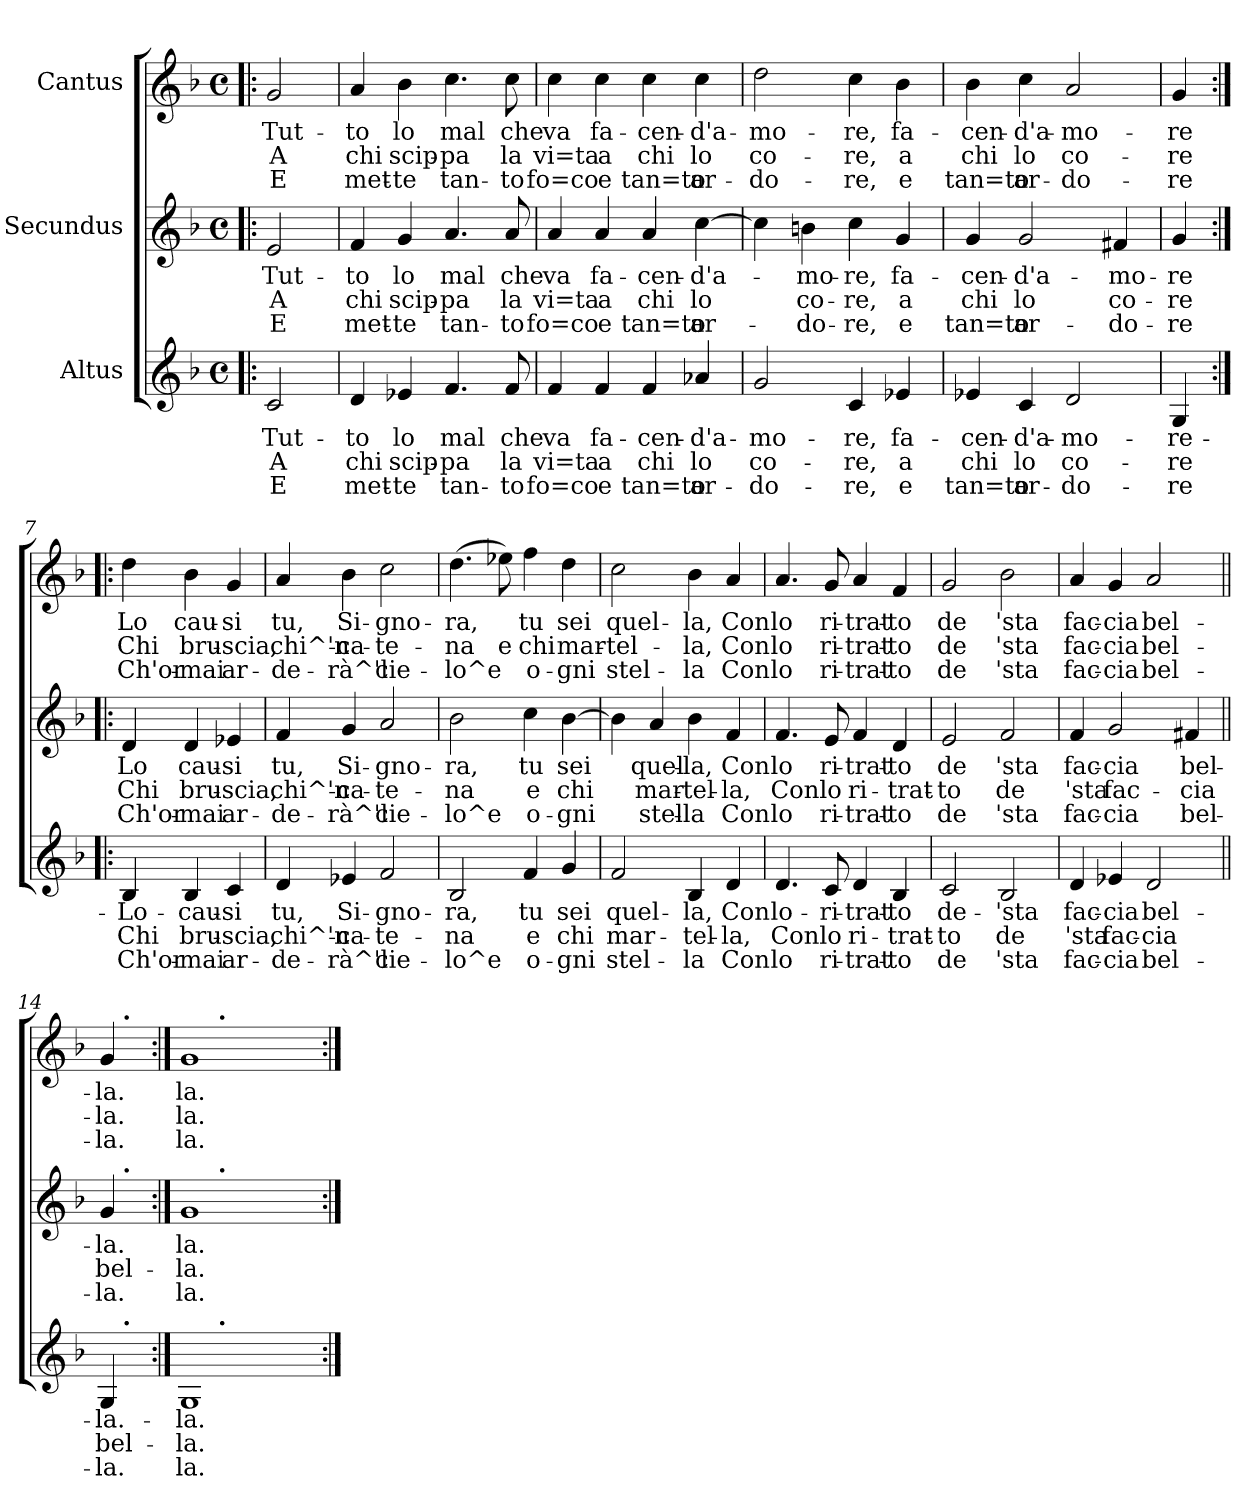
**kern	**text	**text	**text	**kern	**text	**text	**text	**kern	**text	**text	**text
*part3	*part3	*part3	*part3	*part2	*part2	*part2	*part2	*part1	*part1	*part1	*part1
*staff3	*staff3	*staff3	*staff3	*staff2	*staff2	*staff2	*staff2	*staff1	*staff1	*staff1	*staff1
*I"Altus	*	*	*	*I"Secundus	*	*	*	*I"Cantus	*	*	*
*clefG2	*	*	*	*clefG2	*	*	*	*clefG2	*	*	*
*k[b-]	*	*	*	*k[b-]	*	*	*	*k[b-]	*	*	*
*F:	*	*	*	*F:	*	*	*	*F:	*	*	*
*M4/4	*	*	*	*M4/4	*	*	*	*M4/4	*	*	*
*met(c)	*	*	*	*met(c)	*	*	*	*met(c)	*	*	*
=1!|:	=1!|:	=1!|:	=1!|:	=1!|:	=1!|:	=1!|:	=1!|:	=1!|:	=1!|:	=1!|:	=1!|:
!	!LO:LY:b	!LO:LY:b	!LO:LY:b	!	!LO:LY:b	!LO:LY:b	!LO:LY:b	!	!LO:LY:b	!LO:LY:b	!LO:LY:b
2c/	Tut-	A	E	2e/	Tut-	A	E	2g/	Tut-	A	E
=2	=2	=2	=2	=2	=2	=2	=2	=2	=2	=2	=2
!	!LO:LY:b	!LO:LY:b	!LO:LY:b	!	!LO:LY:b	!LO:LY:b	!LO:LY:b	!	!LO:LY:b	!LO:LY:b	!LO:LY:b
4d/	-to	chi	met-	4f/	-to	chi	met-	4a/	-to	chi	met-
!	!LO:LY:b	!LO:LY:b	!LO:LY:b	!	!LO:LY:b	!LO:LY:b	!LO:LY:b	!	!LO:LY:b	!LO:LY:b	!LO:LY:b
4e-X/	lo	scip-	-te	4g/	lo	scip-	-te	4b-\	lo	scip-	-te
!	!LO:LY:b	!LO:LY:b	!LO:LY:b	!	!LO:LY:b	!LO:LY:b	!LO:LY:b	!	!LO:LY:b	!LO:LY:b	!LO:LY:b
4.f/	mal	-pa	tan-	4.a/	mal	-pa	tan-	4.cc\	mal	-pa	tan-
!	!LO:LY:b	!LO:LY:b	!LO:LY:b	!	!LO:LY:b	!LO:LY:b	!LO:LY:b	!	!LO:LY:b	!LO:LY:b	!LO:LY:b
8f/	che	la	-to	8a/	che	la	-to	8cc\	che	la	-to
=3	=3	=3	=3	=3	=3	=3	=3	=3	=3	=3	=3
!	!LO:LY:b	!LO:LY:b	!LO:LY:b	!	!LO:LY:b	!LO:LY:b	!LO:LY:b	!	!LO:LY:b	!LO:LY:b	!LO:LY:b
4f/	va	vi=ta	fo=co	4a/	va	vi=ta	fo=co	4cc\	va	vi=ta	fo=co
!	!LO:LY:b	!LO:LY:b	!LO:LY:b	!	!LO:LY:b	!LO:LY:b	!LO:LY:b	!	!LO:LY:b	!LO:LY:b	!LO:LY:b
4f/	fa-	a	e	4a/	fa-	a	e	4cc\	fa-	a	e
!	!LO:LY:b	!LO:LY:b	!LO:LY:b	!	!LO:LY:b	!LO:LY:b	!LO:LY:b	!	!LO:LY:b	!LO:LY:b	!LO:LY:b
4f/	-cen-	chi	tan=to	4a/	-cen-	chi	tan=to	4cc\	-cen-	chi	tan=to
!	!LO:LY:b	!LO:LY:b	!LO:LY:b	!	!LO:LY:b	!LO:LY:b	!LO:LY:b	!	!LO:LY:b	!LO:LY:b	!LO:LY:b
4a-X/	-d'a-	lo	ar-	[>4cc\	-d'a-	lo	ar-	4cc\	-d'a-	lo	ar-
=4	=4	=4	=4	=4	=4	=4	=4	=4	=4	=4	=4
!	!LO:LY:b	!LO:LY:b	!LO:LY:b	!	!	!	!	!	!LO:LY:b	!LO:LY:b	!LO:LY:b
2g/	-mo-	co-	-do-	4cc\]	.	.	.	2dd\	-mo-	co-	-do-
!	!	!	!	!	!LO:LY:b	!LO:LY:b	!LO:LY:b	!	!	!	!
.	.	.	.	4bn\	-mo-	co-	-do-	.	.	.	.
!	!LO:LY:b	!LO:LY:b	!LO:LY:b	!	!LO:LY:b	!LO:LY:b	!LO:LY:b	!	!LO:LY:b	!LO:LY:b	!LO:LY:b
4c/	-re,	-re,	-re,	4cc\	-re,	-re,	-re,	4cc\	-re,	-re,	-re,
!	!LO:LY:b	!LO:LY:b	!LO:LY:b	!	!LO:LY:b	!LO:LY:b	!LO:LY:b	!	!LO:LY:b	!LO:LY:b	!LO:LY:b
4e-X/	fa-	a	e	4g/	fa-	a	e	4b-\	fa-	a	e
=5	=5	=5	=5	=5	=5	=5	=5	=5	=5	=5	=5
!	!LO:LY:b	!LO:LY:b	!LO:LY:b	!	!LO:LY:b	!LO:LY:b	!LO:LY:b	!	!LO:LY:b	!LO:LY:b	!LO:LY:b
4e-X/	-cen-	chi	tan=to	4g/	-cen-	chi	tan=to	4b-\	-cen-	chi	tan=to
!	!LO:LY:b	!LO:LY:b	!LO:LY:b	!	!LO:LY:b	!LO:LY:b	!LO:LY:b	!	!LO:LY:b	!LO:LY:b	!LO:LY:b
4c/	-d'a-	lo	ar-	2g/	-d'a-	lo	ar-	4cc\	-d'a-	lo	ar-
!	!LO:LY:b	!LO:LY:b	!LO:LY:b	!	!	!	!	!	!LO:LY:b	!LO:LY:b	!LO:LY:b
2d/	-mo-	co-	-do-	.	.	.	.	2a/	-mo-	co-	-do-
!	!	!	!	!	!LO:LY:b	!LO:LY:b	!LO:LY:b	!	!	!	!
.	.	.	.	4f#X/	-mo-	co-	-do-	.	.	.	.
!!LO:LB:g=z
=6	=6	=6	=6	=6	=6	=6	=6	=6	=6	=6	=6
!	!LO:LY:b	!LO:LY:b	!LO:LY:b	!	!LO:LY:b	!LO:LY:b	!LO:LY:b	!	!LO:LY:b	!LO:LY:b	!LO:LY:b
4G/	-re-	-re	-re	4g/	-re	-re	-re	4g/	-re	-re	-re
=7:|!|:	=7:|!|:	=7:|!|:	=7:|!|:	=7:|!|:	=7:|!|:	=7:|!|:	=7:|!|:	=7:|!|:	=7:|!|:	=7:|!|:	=7:|!|:
!	!LO:LY:b	!LO:LY:b	!LO:LY:b	!	!LO:LY:b	!LO:LY:b	!LO:LY:b	!	!LO:LY:b	!LO:LY:b	!LO:LY:b
4B-/	-Lo-	Chi	Ch'or-	4d/	Lo	Chi	Ch'or-	4dd\	Lo	Chi	Ch'or-
!	!LO:LY:b	!LO:LY:b	!LO:LY:b	!	!LO:LY:b	!LO:LY:b	!LO:LY:b	!	!LO:LY:b	!LO:LY:b	!LO:LY:b
4B-/	-cau-	bru-	-mai	4d/	cau-	bru-	-mai	4b-\	cau-	bru-	-mai
!	!LO:LY:b	!LO:LY:b	!LO:LY:b	!	!LO:LY:b	!LO:LY:b	!LO:LY:b	!	!LO:LY:b	!LO:LY:b	!LO:LY:b
4c/	-si	-scia,	ar-	4e-X/	-si	-scia,	ar-	4g/	-si	-scia,	ar-
=8	=8	=8	=8	=8	=8	=8	=8	=8	=8	=8	=8
!	!LO:LY:b	!LO:LY:b	!LO:LY:b	!	!LO:LY:b	!LO:LY:b	!LO:LY:b	!	!LO:LY:b	!LO:LY:b	!LO:LY:b
4d/	tu,	chi^'n-	-de-	4f/	tu,	chi^'n-	-de-	4a/	tu,	chi^'n-	-de-
!	!LO:LY:b	!LO:LY:b	!LO:LY:b	!	!LO:LY:b	!LO:LY:b	!LO:LY:b	!	!LO:LY:b	!LO:LY:b	!LO:LY:b
4e-X/	Si-	-ca-	-rà^'l	4g/	Si-	-ca-	-rà^'l	4b-\	Si-	-ca-	-rà^'l
!	!LO:LY:b	!LO:LY:b	!LO:LY:b	!	!LO:LY:b	!LO:LY:b	!LO:LY:b	!	!LO:LY:b	!LO:LY:b	!LO:LY:b
2f/	-gno-	-te-	cie-	2a/	-gno-	-te-	cie-	2cc\	-gno-	-te-	cie-
=9	=9	=9	=9	=9	=9	=9	=9	=9	=9	=9	=9
!	!LO:LY:b	!LO:LY:b	!LO:LY:b	!	!LO:LY:b	!LO:LY:b	!LO:LY:b	!	!LO:LY:b	!LO:LY:b	!LO:LY:b
2B-/	-ra,	-na	-lo^e	2b-\	-ra,	-na	-lo^e	(>4.dd\	-ra,	-na	-lo^e
!	!	!	!	!	!	!	!	!	!	!LO:LY:b	!
.	.	.	.	.	.	.	.	8ee-X\)	.	e	.
!	!LO:LY:b	!LO:LY:b	!LO:LY:b	!	!LO:LY:b	!LO:LY:b	!LO:LY:b	!	!LO:LY:b	!LO:LY:b	!LO:LY:b
4f/	tu	e	o-	4cc\	tu	e	o-	4ff\	tu	chi	o-
!	!LO:LY:b	!LO:LY:b	!LO:LY:b	!	!LO:LY:b	!LO:LY:b	!LO:LY:b	!	!LO:LY:b	!LO:LY:b	!LO:LY:b
4g/	sei	chi	-gni	[>4b-\	sei	chi	-gni	4dd\	sei	mar-	-gni
=10	=10	=10	=10	=10	=10	=10	=10	=10	=10	=10	=10
!	!LO:LY:b	!LO:LY:b	!LO:LY:b	!	!	!	!	!	!LO:LY:b	!LO:LY:b	!LO:LY:b
2f/	quel-	mar-	stel-	4b-\]	.	.	.	2cc\	quel-	-tel-	stel-
!	!	!	!	!	!LO:LY:b	!LO:LY:b	!LO:LY:b	!	!	!	!
.	.	.	.	4a/	quel-	mar-	stel-	.	.	.	.
!	!LO:LY:b	!LO:LY:b	!LO:LY:b	!	!LO:LY:b	!LO:LY:b	!LO:LY:b	!	!LO:LY:b	!LO:LY:b	!LO:LY:b
4B-/	-la,	-tel-	-la	4b-\	-la,	-tel-	-la	4b-\	-la,	-la,	-la
!	!LO:LY:b	!LO:LY:b	!LO:LY:b	!	!LO:LY:b	!LO:LY:b	!LO:LY:b	!	!LO:LY:b	!LO:LY:b	!LO:LY:b
4d/	Con	-la,	Con	4f/	Con	-la,	Con	4a/	Con	Con	Con
=11	=11	=11	=11	=11	=11	=11	=11	=11	=11	=11	=11
!	!LO:LY:b	!LO:LY:b	!LO:LY:b	!	!LO:LY:b	!LO:LY:b	!LO:LY:b	!	!LO:LY:b	!LO:LY:b	!LO:LY:b
4.d/	lo-	Con	lo	4.f/	lo	Con	lo	4.a/	lo	lo	lo
!	!LO:LY:b	!LO:LY:b	!LO:LY:b	!	!LO:LY:b	!LO:LY:b	!LO:LY:b	!	!LO:LY:b	!LO:LY:b	!LO:LY:b
8c/	-ri-	lo	ri-	8e/	ri-	lo	ri-	8g/	ri-	ri-	ri-
!	!LO:LY:b	!LO:LY:b	!LO:LY:b	!	!LO:LY:b	!LO:LY:b	!LO:LY:b	!	!LO:LY:b	!LO:LY:b	!LO:LY:b
4d/	-trat-	ri-	-trat-	4f/	-trat-	ri-	-trat-	4a/	-trat-	-trat-	-trat-
!	!LO:LY:b	!LO:LY:b	!LO:LY:b	!	!LO:LY:b	!LO:LY:b	!LO:LY:b	!	!LO:LY:b	!LO:LY:b	!LO:LY:b
4B-/	-to	-trat-	-to	4d/	-to	-trat-	-to	4f/	-to	-to	-to
!!LO:LB:g=z
=12	=12	=12	=12	=12	=12	=12	=12	=12	=12	=12	=12
!	!LO:LY:b	!LO:LY:b	!LO:LY:b	!	!LO:LY:b	!LO:LY:b	!LO:LY:b	!	!LO:LY:b	!LO:LY:b	!LO:LY:b
2c/	de-	-to	de	2e/	de	-to	de	2g/	de	de	de
!	!LO:LY:b	!LO:LY:b	!LO:LY:b	!	!LO:LY:b	!LO:LY:b	!LO:LY:b	!	!LO:LY:b	!LO:LY:b	!LO:LY:b
2B-/	-'sta	de	'sta	2f/	'sta	de	'sta	2b-\	'sta	'sta	'sta
=13	=13	=13	=13	=13	=13	=13	=13	=13	=13	=13	=13
!	!LO:LY:b	!LO:LY:b	!LO:LY:b	!	!LO:LY:b	!LO:LY:b	!LO:LY:b	!	!LO:LY:b	!LO:LY:b	!LO:LY:b
4d/	fac-	'sta	fac-	4f/	fac-	'sta	fac-	4a/	fac-	fac-	fac-
!	!LO:LY:b	!LO:LY:b	!LO:LY:b	!	!LO:LY:b	!LO:LY:b	!LO:LY:b	!	!LO:LY:b	!LO:LY:b	!LO:LY:b
4e-X/	-cia	fac-	-cia	2g/	-cia	fac-	-cia	4g/	-cia	-cia	-cia
!	!LO:LY:b	!LO:LY:b	!LO:LY:b	!	!	!	!	!	!LO:LY:b	!LO:LY:b	!LO:LY:b
2d/	bel-	-cia	bel-	.	.	.	.	2a/	bel-	bel-	bel-
!	!	!	!	!	!LO:LY:b	!LO:LY:b	!LO:LY:b	!	!	!	!
.	.	.	.	4f#X/	bel-	-cia	bel-	.	.	.	.
=14||	=14||	=14||	=14||	=14||	=14||	=14||	=14||	=14||	=14||	=14||	=14||
!	!LO:LY:b	!LO:LY:b	!LO:LY:b	!	!LO:LY:b	!LO:LY:b	!LO:LY:b	!	!LO:LY:b	!LO:LY:b	!LO:LY:b
*^	*	*	*	*^	*	*	*	*^	*	*	*
4G/	16.ryy	-la.-	bel-	-la.	4g/	16.ryy	-la.	bel-	-la.	4g/	16.ryy	-la.	-la.	-la.
!	!	!	!	!	!	!	!	!	!	!	!LO:TX:a:B:t=.	!	!	!
!	!	!	!	!	!	!LO:TX:a:B:t=.	!	!	!	!	!	!	!	!
!	!LO:TX:a:B:t=.	!	!	!	!	!	!	!	!	!	!	!	!	!
.	8ryy	.	.	.	.	8ryy	.	.	.	.	8ryy	.	.	.
.	32ryy	.	.	.	.	32ryy	.	.	.	.	32ryy	.	.	.
=15:|!	=15:|!	=15:|!	=15:|!	=15:|!	=15:|!	=15:|!	=15:|!	=15:|!	=15:|!	=15:|!	=15:|!	=15:|!	=15:|!	=15:|!
!	!	!LO:LY:b	!LO:LY:b	!LO:LY:b	!	!	!LO:LY:b	!LO:LY:b	!LO:LY:b	!	!	!LO:LY:b	!LO:LY:b	!LO:LY:b
1G	8..ryy	-la.	-la.	la.	1g	8..ryy	la.	-la.	la.	1g	8..ryy	la.	la.	la.
!	!	!	!	!	!	!	!	!	!	!	!LO:TX:a:B:t=.	!	!	!
!	!	!	!	!	!	!LO:TX:a:B:t=.	!	!	!	!	!	!	!	!
!	!LO:TX:a:B:t=.	!	!	!	!	!	!	!	!	!	!	!	!	!
.	2ryy	.	.	.	.	2ryy	.	.	.	.	2ryy	.	.	.
.	4ryy	.	.	.	.	4ryy	.	.	.	.	4ryy	.	.	.
.	32ryy	.	.	.	.	32ryy	.	.	.	.	32ryy	.	.	.
*v	*v	*	*	*	*	*	*	*	*	*v	*v	*	*	*
*	*	*	*	*v	*v	*	*	*	*	*	*	*
=:|!	=:|!	=:|!	=:|!	=:|!	=:|!	=:|!	=:|!	=:|!	=:|!	=:|!	=:|!
*-	*-	*-	*-	*-	*-	*-	*-	*-	*-	*-	*-
